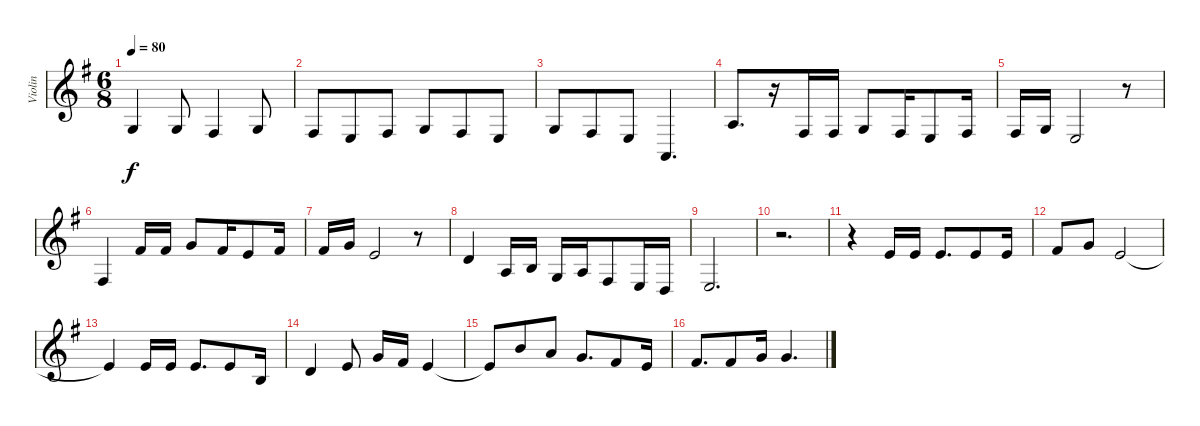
\track ("Violin" "Violin") {instrument violin}
\staff {score}
\tuning (E4 A3 D3 G2) {hide}
\ts (6 8)
\tempo 80
\clef g2
\ks eminor
5.3{t}.4{dy f} 5.3.8 4.3.4 5.3.8 |
4.3.8 2.3.8 4.3.8 5.3.8 4.3.8 2.3.8 |
5.3.8 4.3.8 2.3.8 2.4.4{d} |
0.2.8{d} r.16 4.3.16 4.3.16 5.3.8 4.3.16 2.3.8 4.3.16 |
4.3.16 5.3.16 2.3.2 r.8 |
4.3.4 2.1.16 2.1.16 3.1.8 2.1.16 0.1.8 2.1.16 |
2.1.16 3.1.16 0.1.2 r.8 |
5.2.4 0.2.16 2.2.16 5.3.16 0.2.16 4.3.8 2.3.16 0.3.16 |
2.3.2{d} |
r.2{d} |
r.4 0.1.16 0.1.16 0.1.8{d} 0.1.8 0.1.16 |
2.1.8 3.1.8 0.1.2 |
0.1{t}.4 0.1.16 0.1.16 0.1.8{d} 0.1.8 2.2.16 |
5.2.4 0.1.8 3.1.16 2.1.16 0.1.4 |
0.1{t}.8 7.1.8 5.1.8 3.1.8{d} 2.1.8 0.1.16 |
2.1.8{d} 2.1.8 3.1.16 3.1.4{d}
